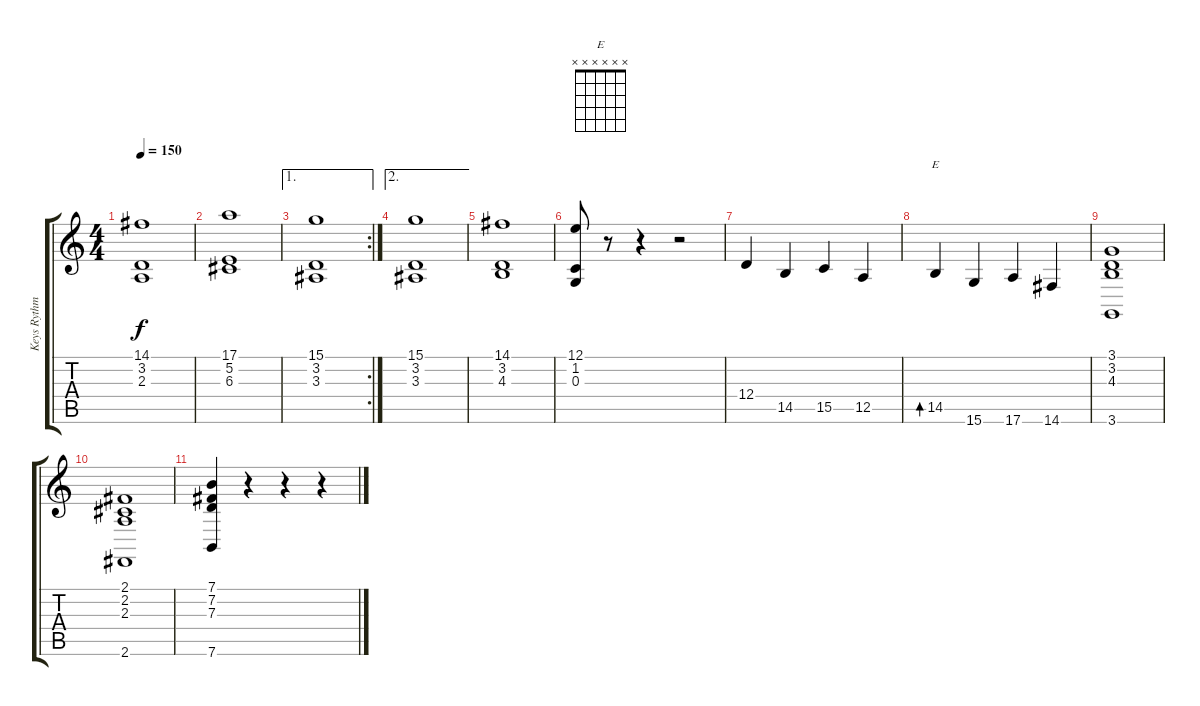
\track ("Keys Rythmn" "Keys Rythm") {instrument stringensemble1}
\staff {score tabs}
\tuning (E4 B3 G3 D3 A2 E2) {hide}
\chord ("E" x x x x x x) {firstfret 0}
\ts (4 4)
\tempo 150
\clef g2
\ks c
(14.1{t} 3.2{t} 2.3{t}).1{dy f} |
(17.1 5.2 6.3).1 |
\ae 1
\rc 2
(15.1 3.2 3.3).1 |
\ae 2
(15.1 3.2 3.3).1 |
(14.1 3.2 4.3).1 |
(12.1 1.2 0.3).8 r.8 r.4 r.2 |
12.4.4 14.5.4 15.5.4 12.5.4 |
14.5.4{bd 120 ch "E"} 15.6.4 17.6.4 14.6.4 |
(3.1 3.2 4.3 3.6).1 |
(2.1 2.2 2.3 2.6).1 |
(7.1 7.2 7.3 7.6).4 r.4 r.4 r.4
